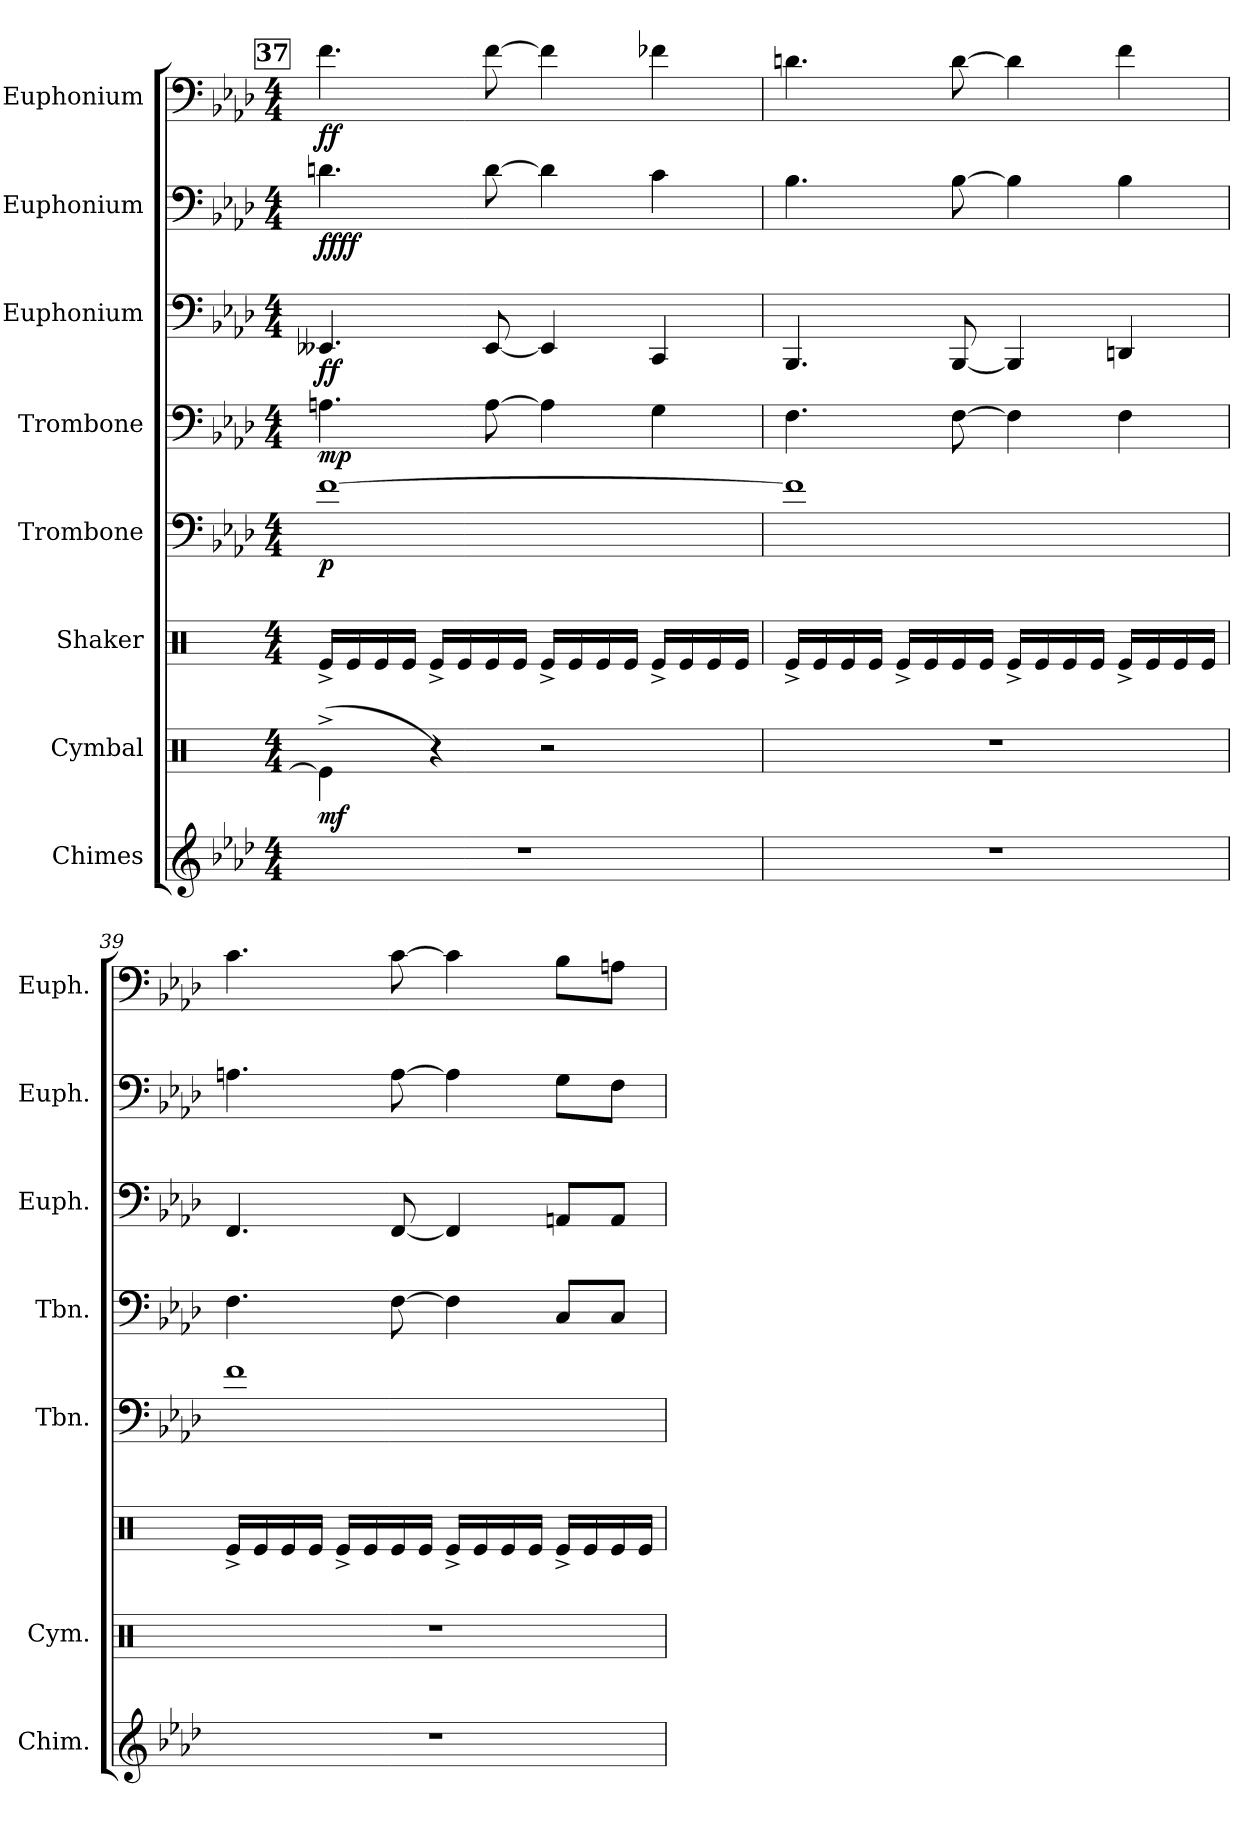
**kern	**kern	**dynam	**kern	**kern	**dynam	**kern	**dynam	**kern	**dynam	**kern	**dynam	**kern	**dynam
*part8	*part7	*part7	*part6	*part5	*part5	*part4	*part4	*part3	*part3	*part2	*part2	*part1	*part1
*staff8	*staff7	*staff7	*staff6	*staff5	*staff5	*staff4	*staff4	*staff3	*staff3	*staff2	*staff2	*staff1	*staff1
*I"Chimes	*I"Cymbal	*	*I"Shaker	*I"Trombone	*	*I"Trombone	*	*I"Euphonium	*	*I"Euphonium	*	*I"Euphonium	*
*I'Chim.	*I'Cym.	*	*	*I'Tbn.	*	*I'Tbn.	*	*I'Euph.	*	*I'Euph.	*	*I'Euph.	*
!!LO:PB:g=z
*clefG2	*clefX	*	*clefX	*clefF4	*	*clefF4	*	*clefF4	*	*clefF4	*	*clefF4	*
*k[b-e-a-d-]	*k[]	*	*k[]	*k[b-e-a-d-]	*	*k[b-e-a-d-]	*	*k[b-e-a-d-]	*	*k[b-e-a-d-]	*	*k[b-e-a-d-]	*
*M4/4	*M4/4	*	*M4/4	*M4/4	*	*M4/4	*	*M4/4	*	*M4/4	*	*M4/4	*
!!LO:REH:place=s1:a:B:fs=14:t=37
=37	=37	=37	=37	=37	=37	=37	=37	=37	=37	=37	=37	=37	=37
!	!	!LO:DY:b	!	!	!LO:DY:b	!	!LO:DY:b	!	!LO:DY:b	!	!LO:DY:b	!	!
!	!	!	!	!	!	!	!	!	!	!	!LO:DY:n=1:b	!	!LO:DY:b
1r	(>4Re^\]	mf	16Re^/LL	[1f	p	4.An\	mp	4.EE--X/	ff	4.dn\	ff ff	4.f\	ff
.	.	.	16Re/	.	.	.	.	.	.	.	.	.	.
.	.	.	16Re/	.	.	.	.	.	.	.	.	.	.
.	.	.	16Re/JJ	.	.	.	.	.	.	.	.	.	.
.	4r)	.	16Re^/LL	.	.	.	.	.	.	.	.	.	.
.	.	.	16Re/	.	.	.	.	.	.	.	.	.	.
.	.	.	16Re/	.	.	[8A\	.	[8EE--/	.	[8d\	.	[8f\	.
.	.	.	16Re/JJ	.	.	.	.	.	.	.	.	.	.
.	2r	.	16Re^/LL	.	.	4A\]	.	4EE--/]	.	4d\]	.	4f\]	.
.	.	.	16Re/	.	.	.	.	.	.	.	.	.	.
.	.	.	16Re/	.	.	.	.	.	.	.	.	.	.
.	.	.	16Re/JJ	.	.	.	.	.	.	.	.	.	.
.	.	.	16Re^/LL	.	.	4G\	.	4CC/	.	4c\	.	4f-X\	.
.	.	.	16Re/	.	.	.	.	.	.	.	.	.	.
.	.	.	16Re/	.	.	.	.	.	.	.	.	.	.
.	.	.	16Re/JJ	.	.	.	.	.	.	.	.	.	.
=38	=38	=38	=38	=38	=38	=38	=38	=38	=38	=38	=38	=38	=38
1r	1r	.	16Re^/LL	1f]	.	4.F\	.	4.BBB-/	.	4.B-\	.	4.dn\	.
.	.	.	16Re/	.	.	.	.	.	.	.	.	.	.
.	.	.	16Re/	.	.	.	.	.	.	.	.	.	.
.	.	.	16Re/JJ	.	.	.	.	.	.	.	.	.	.
.	.	.	16Re^/LL	.	.	.	.	.	.	.	.	.	.
.	.	.	16Re/	.	.	.	.	.	.	.	.	.	.
.	.	.	16Re/	.	.	[8F\	.	[8BBB-/	.	[8B-\	.	[8d\	.
.	.	.	16Re/JJ	.	.	.	.	.	.	.	.	.	.
.	.	.	16Re^/LL	.	.	4F\]	.	4BBB-/]	.	4B-\]	.	4d\]	.
.	.	.	16Re/	.	.	.	.	.	.	.	.	.	.
.	.	.	16Re/	.	.	.	.	.	.	.	.	.	.
.	.	.	16Re/JJ	.	.	.	.	.	.	.	.	.	.
.	.	.	16Re^/LL	.	.	4F\	.	4DDn/	.	4B-\	.	4f\	.
.	.	.	16Re/	.	.	.	.	.	.	.	.	.	.
.	.	.	16Re/	.	.	.	.	.	.	.	.	.	.
.	.	.	16Re/JJ	.	.	.	.	.	.	.	.	.	.
!!LO:PB:g=z
=39	=39	=39	=39	=39	=39	=39	=39	=39	=39	=39	=39	=39	=39
1r	1r	.	16Re^/LL	1f	.	4.F\	.	4.FF/	.	4.An\	.	4.c\	.
.	.	.	16Re/	.	.	.	.	.	.	.	.	.	.
.	.	.	16Re/	.	.	.	.	.	.	.	.	.	.
.	.	.	16Re/JJ	.	.	.	.	.	.	.	.	.	.
.	.	.	16Re^/LL	.	.	.	.	.	.	.	.	.	.
.	.	.	16Re/	.	.	.	.	.	.	.	.	.	.
.	.	.	16Re/	.	.	[8F\	.	[8FF/	.	[8A\	.	[8c\	.
.	.	.	16Re/JJ	.	.	.	.	.	.	.	.	.	.
.	.	.	16Re^/LL	.	.	4F\]	.	4FF/]	.	4A\]	.	4c\]	.
.	.	.	16Re/	.	.	.	.	.	.	.	.	.	.
.	.	.	16Re/	.	.	.	.	.	.	.	.	.	.
.	.	.	16Re/JJ	.	.	.	.	.	.	.	.	.	.
.	.	.	16Re^/LL	.	.	8C/L	.	8AAn/L	.	8G\L	.	8B-\L	.
.	.	.	16Re/	.	.	.	.	.	.	.	.	.	.
.	.	.	16Re/	.	.	8C/J	.	8AA/J	.	8F\J	.	8An\J	.
.	.	.	16Re/JJ	.	.	.	.	.	.	.	.	.	.
=	=	=	=	=	=	=	=	=	=	=	=	=	=
*-	*-	*-	*-	*-	*-	*-	*-	*-	*-	*-	*-	*-	*-
